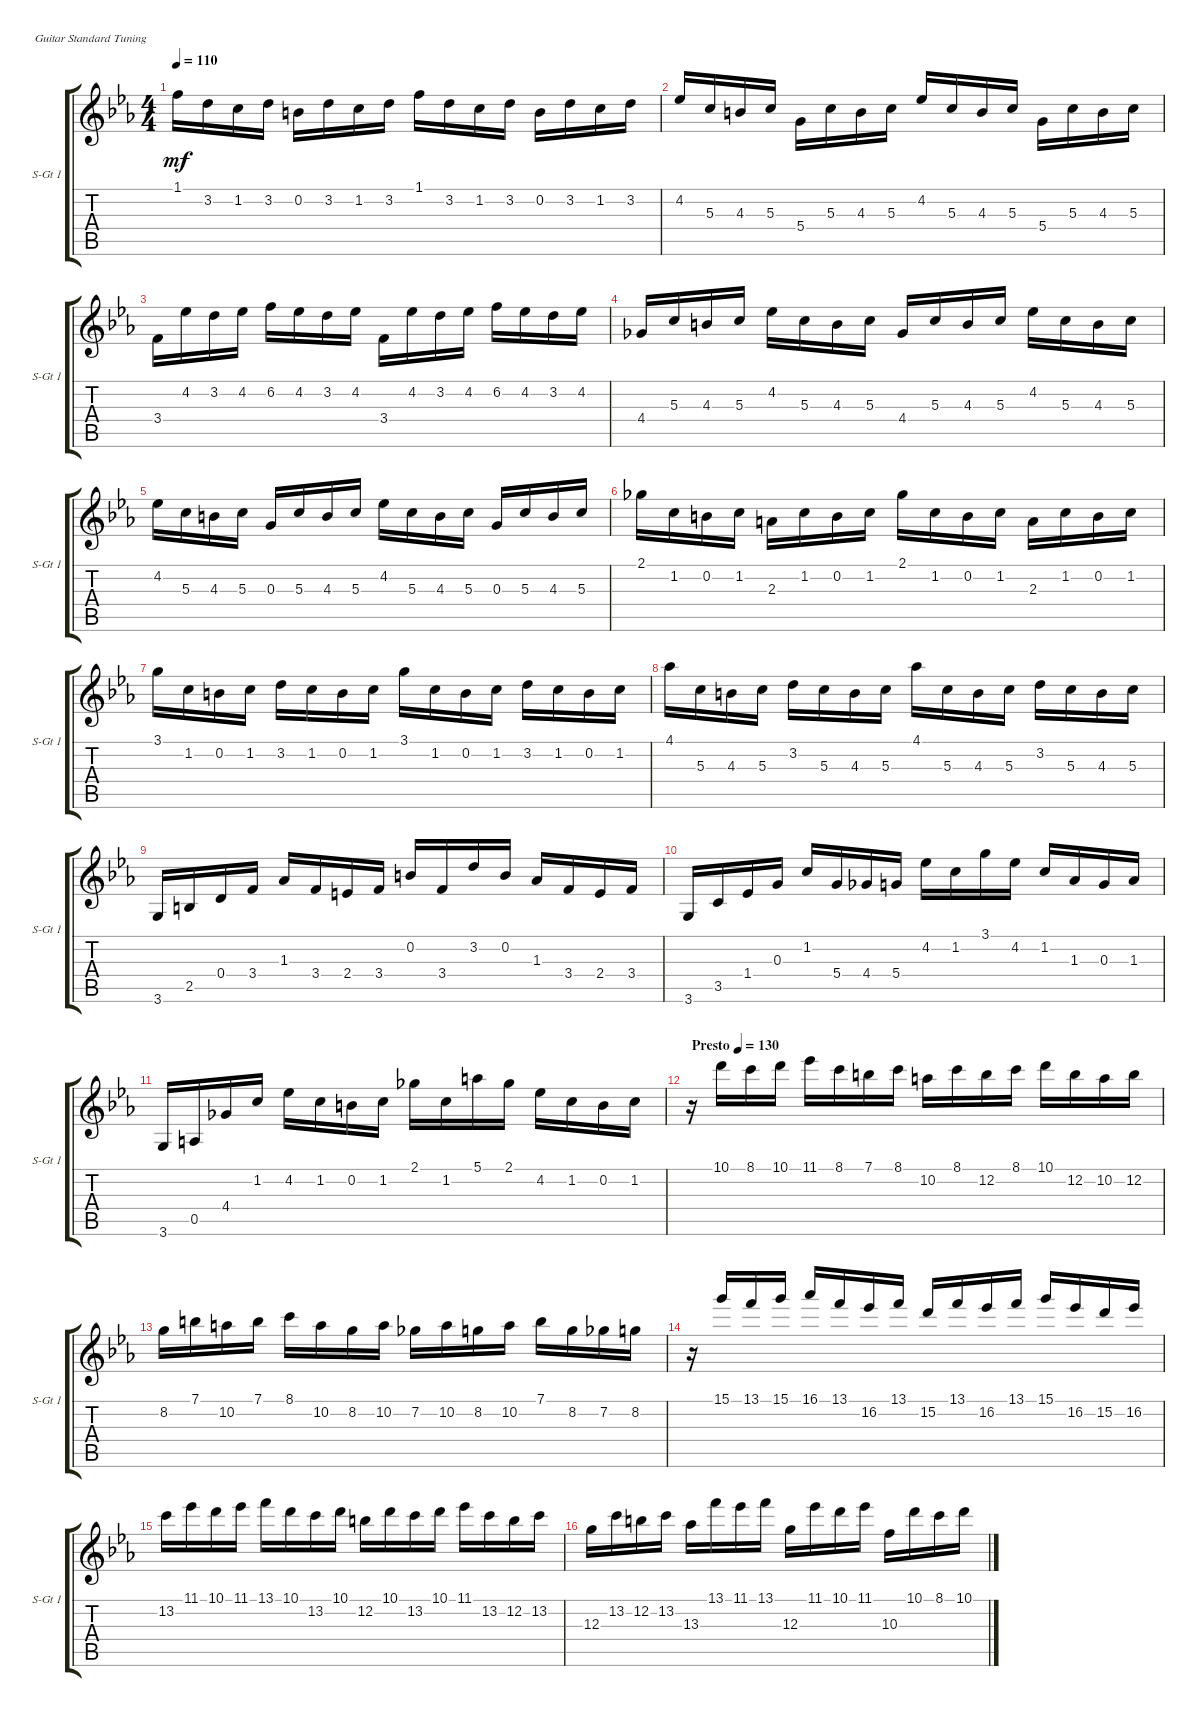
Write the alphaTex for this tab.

\defaultSystemsLayout 4
\bracketExtendMode groupsimilarinstruments
\useSystemSignSeparator
\singleTrackTrackNamePolicy allsystems
\multiTrackTrackNamePolicy allsystems
\firstSystemTrackNameOrientation horizontal
\otherSystemsTrackNameOrientation horizontal
\track ("Steel Guitar 1" "S-Gt 1") {instrument acousticguitarsteel}
\staff {score tabs}
\tuning (E4 B3 G3 D3 A2 E2)
\ts (4 4)
\tempo 110
\clef g2
\ks cminor
1.1.16{dy mf} 3.2.16 1.2.16 3.2.16 0.2.16 3.2.16 1.2.16 3.2.16 1.1.16 3.2.16 1.2.16 3.2.16 0.2.16 3.2.16 1.2.16 3.2.16 |
4.2.16 5.3.16 4.3.16 5.3.16 5.4.16{beam invert} 5.3.16 4.3.16 5.3.16 4.2.16 5.3.16 4.3.16 5.3.16 5.4.16{beam invert} 5.3.16 4.3.16 5.3.16 |
3.4.16 4.2.16 3.2.16 4.2.16 6.2.16 4.2.16 3.2.16 4.2.16 3.4.16 4.2.16 3.2.16 4.2.16 6.2.16 4.2.16 3.2.16 4.2.16 |
4.4.16 5.3.16 4.3.16 5.3.16 4.2.16 5.3.16 4.3.16 5.3.16 4.4.16 5.3.16 4.3.16 5.3.16 4.2.16 5.3.16 4.3.16 5.3.16 |
4.2.16 5.3.16 4.3.16 5.3.16 0.3.16 5.3.16 4.3.16 5.3.16 4.2.16 5.3.16 4.3.16 5.3.16 0.3.16 5.3.16 4.3.16 5.3.16 |
2.1.16 1.2.16 0.2.16 1.2.16 2.3.16 1.2.16 0.2.16 1.2.16 2.1.16 1.2.16 0.2.16 1.2.16 2.3.16 1.2.16 0.2.16 1.2.16 |
3.1.16 1.2.16 0.2.16 1.2.16 3.2.16 1.2.16 0.2.16 1.2.16 3.1.16 1.2.16 0.2.16 1.2.16 3.2.16 1.2.16 0.2.16 1.2.16 |
4.1.16 5.3.16 4.3.16 5.3.16 3.2.16 5.3.16 4.3.16 5.3.16 4.1.16 5.3.16 4.3.16 5.3.16 3.2.16 5.3.16 4.3.16 5.3.16 |
3.6.16 2.5.16 0.4.16 3.4.16 1.3.16 3.4.16 2.4.16 3.4.16 0.2.16 3.4.16 3.2.16 0.2.16 1.3.16 3.4.16 2.4.16 3.4.16 |
3.6.16 3.5.16 1.4.16 0.3.16 1.2.16 5.4.16 4.4.16 5.4.16 4.2.16 1.2.16 3.1.16 4.2.16 1.2.16 1.3.16 0.3.16 1.3.16 |
3.6.16 0.5.16 4.4.16 1.2.16 4.2.16 1.2.16 0.2.16 1.2.16 2.1.16 1.2.16 5.1.16 2.1.16 4.2.16 1.2.16 0.2.16 1.2.16 |
\tempo (130 "Presto")
r.16 10.1.16 8.1.16 10.1.16 11.1.16 8.1.16 7.1.16 8.1.16 10.2.16 8.1.16 12.2.16 8.1.16 10.1.16 12.2.16 10.2.16 12.2.16 |
8.2.16 7.1.16 10.2.16 7.1.16 8.1.16 10.2.16 8.2.16 10.2.16 7.2.16 10.2.16 8.2.16 10.2.16 7.1.16 8.2.16 7.2.16 8.2.16 |
r.16 15.1.16{beam invert} 13.1.16 15.1.16 16.1.16{beam invert} 13.1.16 16.2.16 13.1.16 15.2.16{beam invert} 13.1.16 16.2.16 13.1.16 15.1.16{beam invert} 16.2.16 15.2.16 16.2.16 |
13.2.16 11.1.16 10.1.16 11.1.16 13.1.16 10.1.16 13.2.16 10.1.16 12.2.16 10.1.16 13.2.16 10.1.16 11.1.16 13.2.16 12.2.16 13.2.16 |
12.3.16 13.2.16 12.2.16 13.2.16 13.3.16 13.1.16 11.1.16 13.1.16 12.3.16 11.1.16 10.1.16 11.1.16 10.3.16 10.1.16 8.1.16 10.1.16
